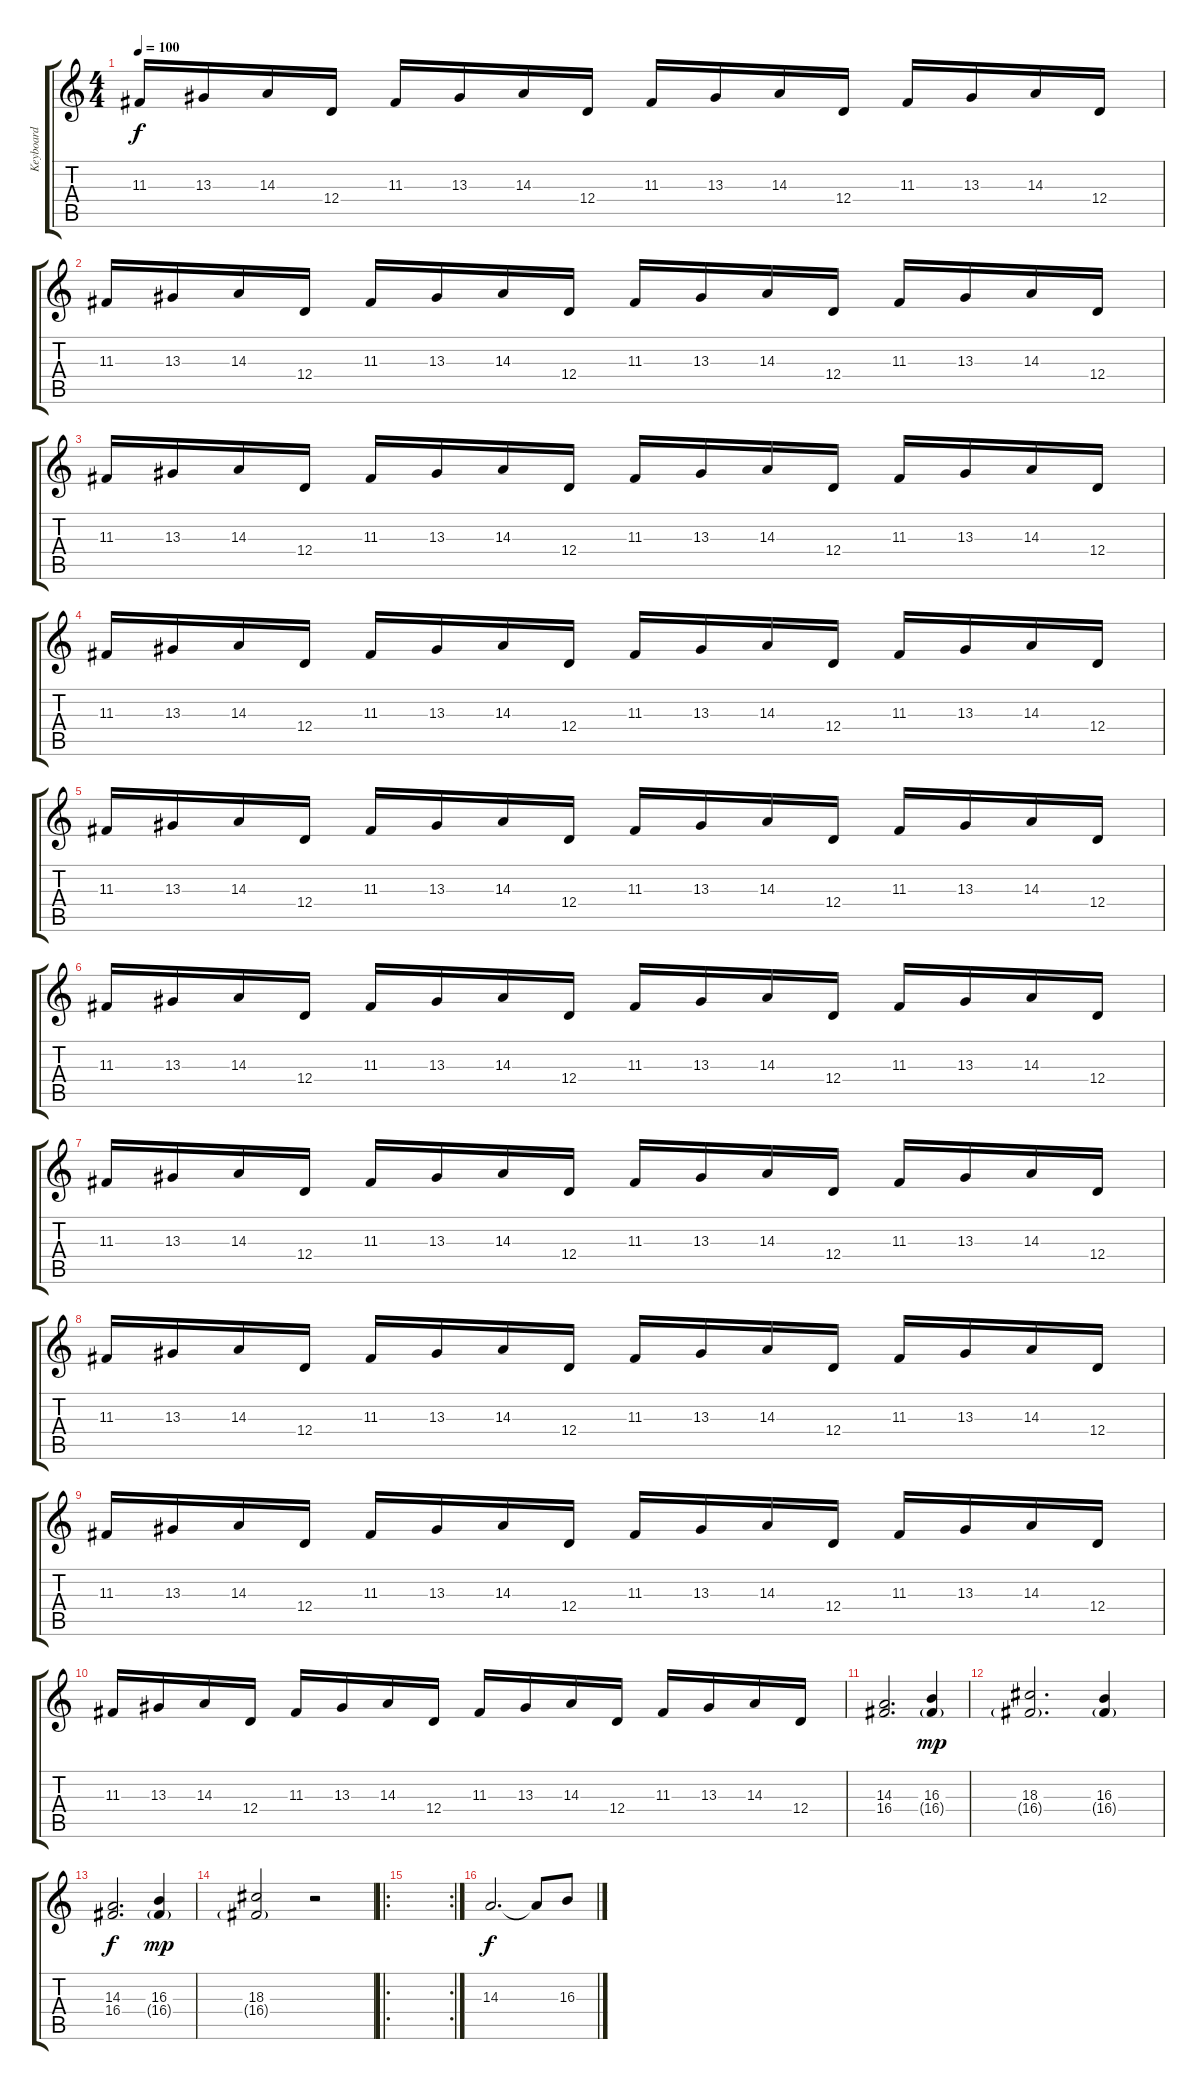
\track ("Keyboard" "Keyboard") {instrument lead2sawtooth}
\staff {score tabs}
\tuning (E4 B3 G3 D3 A2 D2) {hide}
\ts (4 4)
\tempo 100
\clef g2
\ks c
11.3.16{dy f} 13.3.16 14.3.16 12.4.16 11.3.16 13.3.16 14.3.16 12.4.16 11.3.16 13.3.16 14.3.16 12.4.16 11.3.16 13.3.16 14.3.16 12.4.16 |
11.3.16 13.3.16 14.3.16 12.4.16 11.3.16 13.3.16 14.3.16 12.4.16 11.3.16 13.3.16 14.3.16 12.4.16 11.3.16 13.3.16 14.3.16 12.4.16 |
11.3.16 13.3.16 14.3.16 12.4.16 11.3.16 13.3.16 14.3.16 12.4.16 11.3.16 13.3.16 14.3.16 12.4.16 11.3.16 13.3.16 14.3.16 12.4.16 |
11.3.16 13.3.16 14.3.16 12.4.16 11.3.16 13.3.16 14.3.16 12.4.16 11.3.16 13.3.16 14.3.16 12.4.16 11.3.16 13.3.16 14.3.16 12.4.16 |
11.3.16 13.3.16 14.3.16 12.4.16 11.3.16 13.3.16 14.3.16 12.4.16 11.3.16 13.3.16 14.3.16 12.4.16 11.3.16 13.3.16 14.3.16 12.4.16 |
11.3.16 13.3.16 14.3.16 12.4.16 11.3.16 13.3.16 14.3.16 12.4.16 11.3.16 13.3.16 14.3.16 12.4.16 11.3.16 13.3.16 14.3.16 12.4.16 |
11.3.16 13.3.16 14.3.16 12.4.16 11.3.16 13.3.16 14.3.16 12.4.16 11.3.16 13.3.16 14.3.16 12.4.16 11.3.16 13.3.16 14.3.16 12.4.16 |
11.3.16 13.3.16 14.3.16 12.4.16 11.3.16 13.3.16 14.3.16 12.4.16 11.3.16 13.3.16 14.3.16 12.4.16 11.3.16 13.3.16 14.3.16 12.4.16 |
11.3.16 13.3.16 14.3.16 12.4.16 11.3.16 13.3.16 14.3.16 12.4.16 11.3.16 13.3.16 14.3.16 12.4.16 11.3.16 13.3.16 14.3.16 12.4.16 |
11.3.16 13.3.16 14.3.16 12.4.16 11.3.16 13.3.16 14.3.16 12.4.16 11.3.16 13.3.16 14.3.16 12.4.16 11.3.16 13.3.16 14.3.16 12.4.16 |
(14.3 16.4).2{d} (16.3 16.4{g}).4{dy mp} |
(18.3 16.4{g}).2{d} (16.3 16.4{g}).4 |
(14.3 16.4).2{d dy f} (16.3 16.4{g}).4{dy mp} |
(18.3 16.4{g}).2 r.2 |
\ro
\rc 2
|
14.3.2{d dy f} 14.3{t}.8 16.3.8
